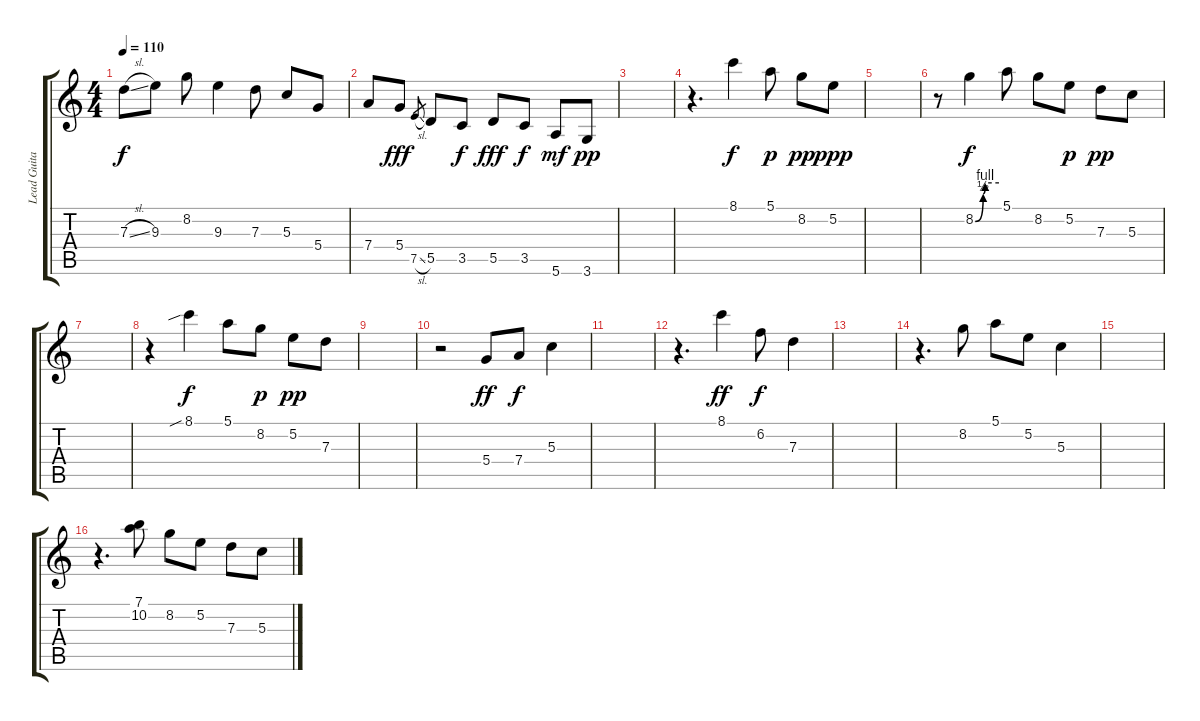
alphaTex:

\track ("Lead Guitar" "Lead Guita") {instrument electricguitarclean}
\staff {score tabs}
\tuning (E4 B3 G3 D3 A2 E2) {hide}
\ts (4 4)
\tempo 110
\clef g2
\ks c
7.3{sl}.8{dy f} 9.3.8 8.2.8 9.3.4 7.3.8 5.3.8 5.4.8 |
7.4.8 5.4.8{dy fff} 7.5{sl}.8{gr} 5.5.8 3.5.8{dy f} 5.5.8{dy fff} 3.5.8{dy f} 5.6.8{dy mf} 3.6.8{dy pp} |
|
r.4{d} 8.1.4{dy f} 5.1.8{dy p} 8.2.8{dy pp} 5.2.8{dy ppp} |
|
r.8 8.2{be (custom 0 0 20 2 25 4 60 4)}.4{dy f} 5.1.8 8.2.8 5.2.8{dy p} 7.3.8{dy pp} 5.3.8 |
|
r.4 8.1{sib}.4{dy f} 5.1.8 8.2.8{dy p} 5.2.8{dy pp} 7.3.8 |
|
r.2 5.4.8{dy ff} 7.4.8{dy f} 5.3.4 |
|
r.4{d} 8.1.4{dy ff} 6.2.8{dy f} 7.3.4 |
|
r.4{d} 8.2.8 5.1.8 5.2.8 5.3.4 |
|
r.4{d} (7.1 10.2).8 8.2.8 5.2.8 7.3.8 5.3.8
